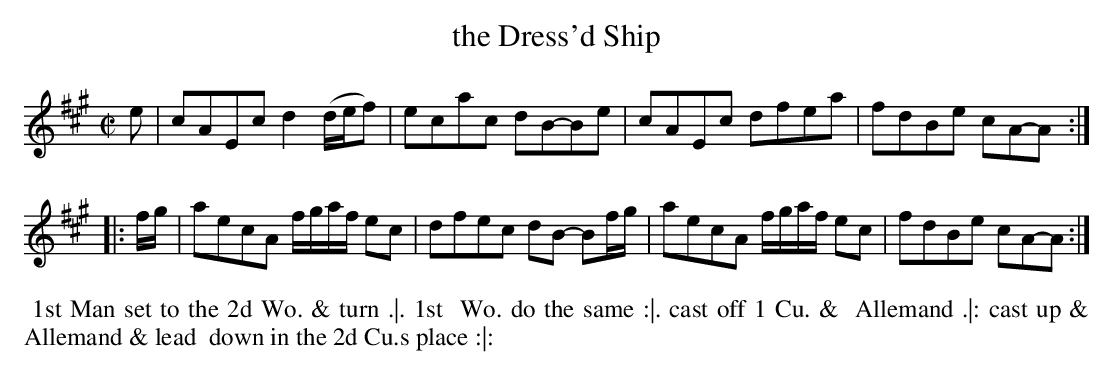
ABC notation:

X:1
T: the Dress'd Ship
M: C|
L: 1/8
K: A
e |\
cAEc d2(d/e/f) | ecac dB-Be |\
cAEc dfea | fdBe cA-A :|
|: f/g/ |\
aecA f/g/a/f/ ec | dfec dB- Bf/g/ |\
aecA f/g/a/f/ ec | fdBe cA-A :|
